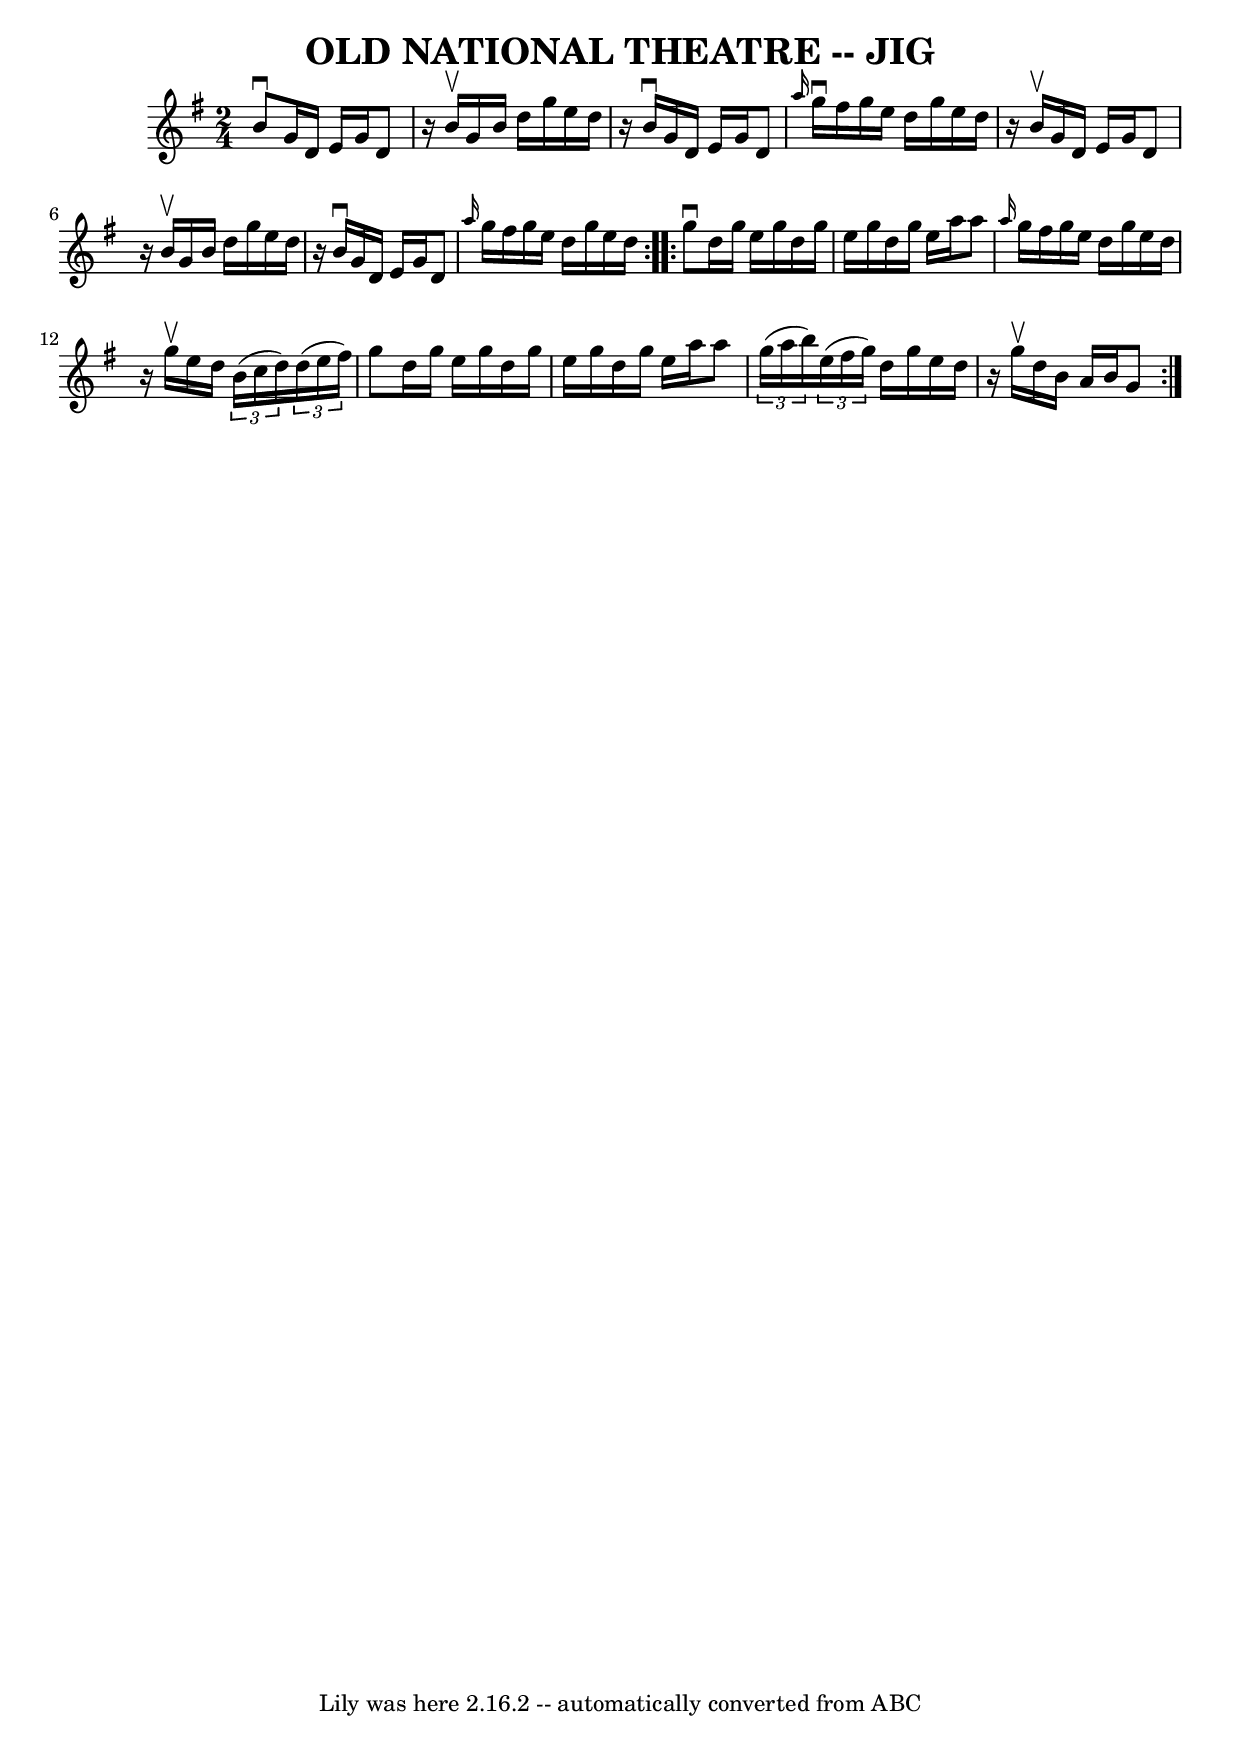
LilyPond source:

\version "2.7.40"
\include "Mammoth.ily"
\header {
	%% book = "Ryan's Mammoth Collection of Fiddle Tunes"
	crossRefNumber = "1"
	footnotes = ""
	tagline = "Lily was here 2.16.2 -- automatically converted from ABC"
	title = "OLD NATIONAL THEATRE -- JIG"
}
voicedefault =  {


\repeat volta 2 {
\time 2/4 
\key g \major b'8^\downbow g'16 d'16 e'16 g'16 d'8   
 |
   r16 b'16^\upbow g'16 b'16 d''16 g''16 e''16 d''16 
   |
   r16 b'16^\downbow g'16 d'16 e'16 g'16 d'8    
|
 \grace { a''16  } g''16^\downbow fis''16 g''16 e''16    
d''16 g''16 e''16 d''16    |
     |
   r16 b'16^\upbow   
g'16 d'16 e'16 g'16 d'8    |
   r16 b'16^\upbow g'16    
b'16 d''16 g''16 e''16 d''16    |
   r16 b'16^\downbow   
g'16 d'16 e'16 g'16 d'8    |
 \grace { a''16  } g''16    
fis''16 g''16 e''16 d''16 g''16 e''16 d''16    }     
\repeat volta 2 { g''8^\downbow d''16 g''16 e''16 g''16 d''16  
 g''16    |
 e''16 g''16 d''16 g''16 e''16 a''16    
a''8    |
 \grace { a''16  } g''16 fis''16 g''16 e''16    
d''16 g''16 e''16 d''16    |
   r16 g''16^\upbow e''16    
d''16    \times 2/3 { b'16 (c''16 d''16) }   \times 2/3 { d''16 (
 e''16 fis''16) }   |
     |
 g''8 d''16 g''16    
e''16 g''16 d''16 g''16    |
 e''16 g''16 d''16 g''16 
 e''16 a''16 a''8    |
   \times 2/3 { g''16 (a''16 b''16 
) }   \times 2/3 { e''16 (fis''16 g''16) } d''16 g''16    
e''16 d''16    |
   r16 g''16^\upbow d''16 b'16 a'16 b'16  
 g'8    }   
}

\score{
    <<

	\context Staff="default"
	{
	    \voicedefault 
	}

    >>
	\layout {
	}
	\midi {}
}
